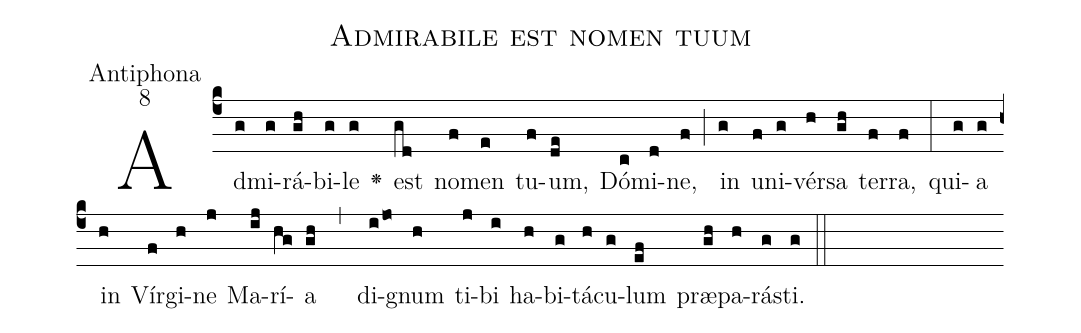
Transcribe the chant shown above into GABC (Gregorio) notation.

name:Admirabile est nomen tuum;
office-part:Antiphona;
mode:8;
%%
(c4)Ad(g)mi(g)rá(gh)bi(g)le(g) <v>\greheightstar</v>() est(gd) no(f)men(e) tu(f)um,(de) Dó(c)mi(d)ne,(f) (;) in(g) u(f)ni(g)vér(h)sa(gh) ter(f)ra,(f) (:) qui(g)a(g) in(h) Vír(f)gi(h)ne(j) Ma(ij)rí(hg)a(gh ,) di(ijo)gnum(h) ti(j)bi(i) ha(h)bi(g)tá(h)cu(g)lum(ef) præ(gh)pa(h)rá(g)sti.(g) (::)
